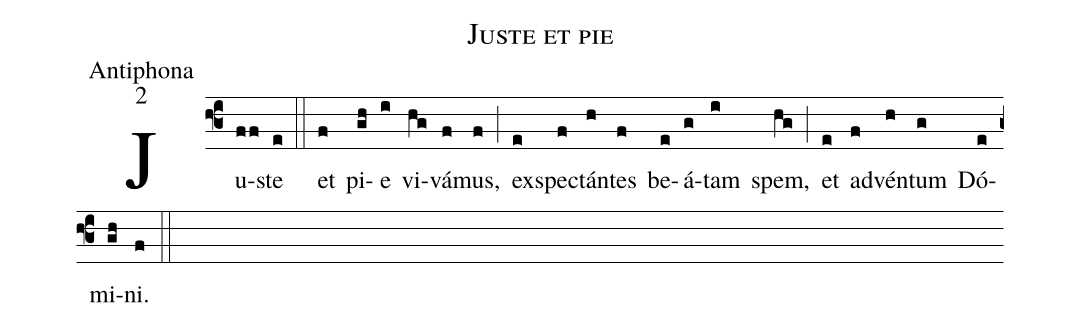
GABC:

name:Juste et pie;
office-part:Antiphona;
mode:2;
%%
(f3) Ju(ff)ste(e) (::)
et(f) pi(gh)e(i) vi(hg)vá(f)mus,(f) (;) ex(e)spe(f)ctán(h)tes(f) be(e)á(g)tam(i) spem,(hg) (;) et(e) ad(f)vén(h)tum(g) Dó(e)mi(gh)ni.(f) (::)
